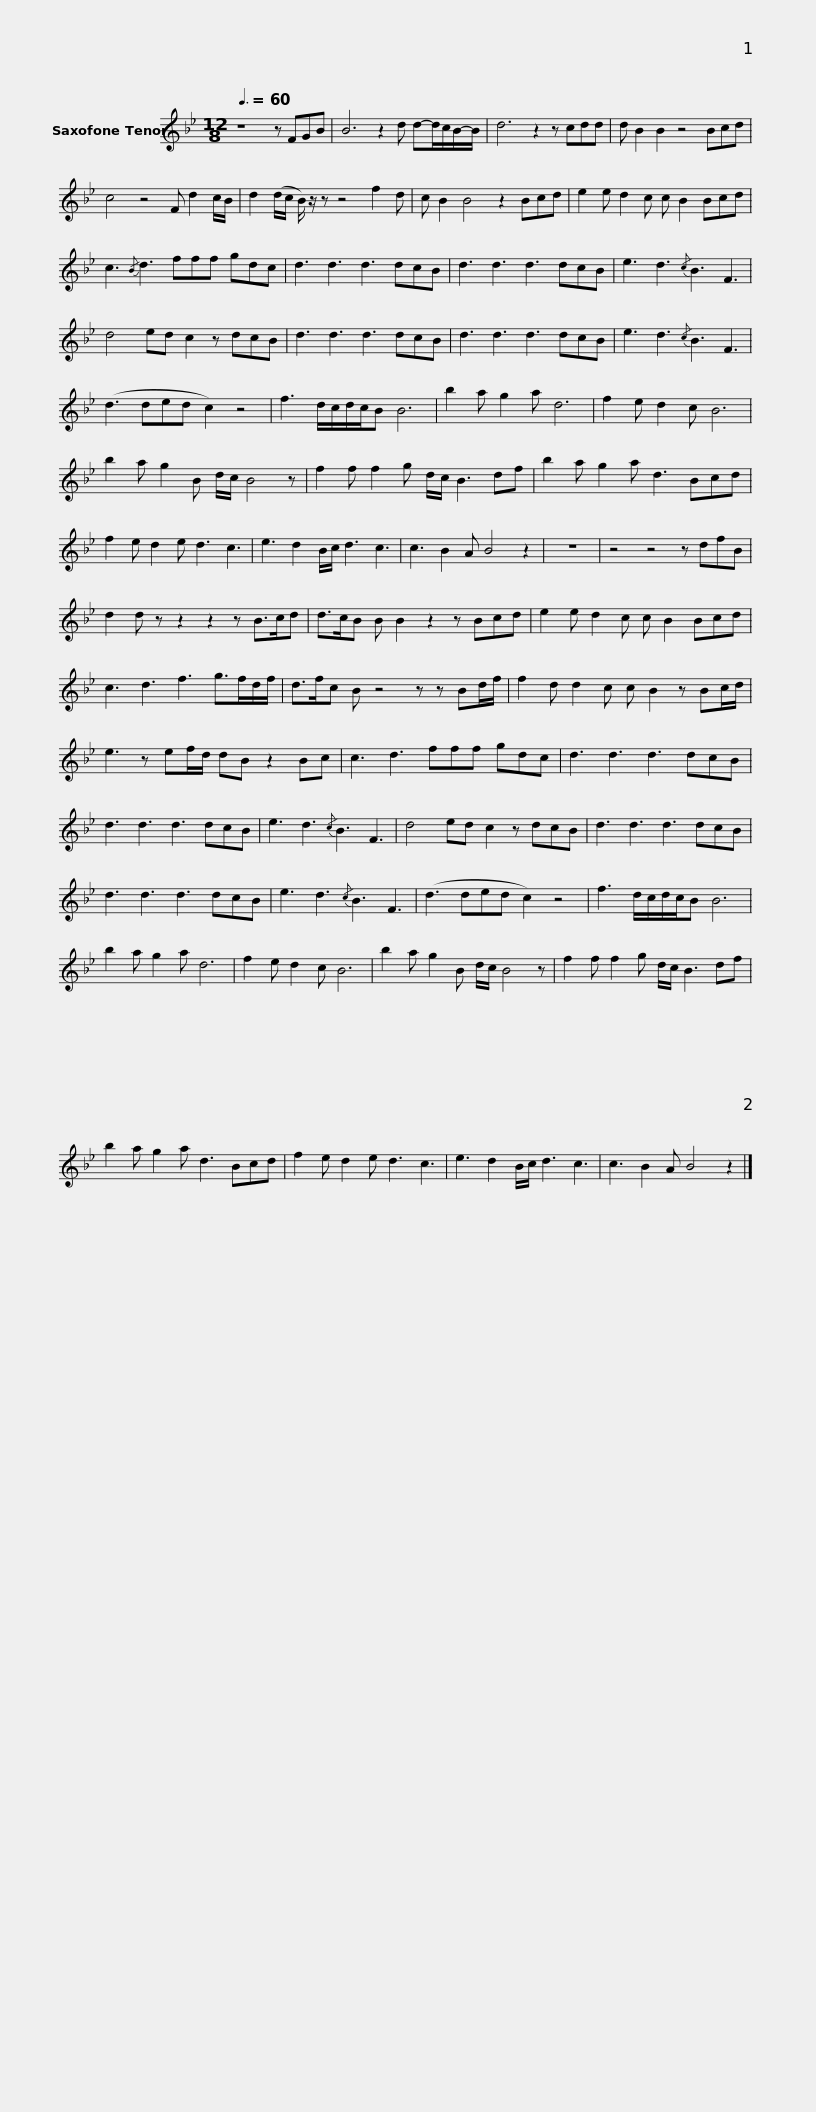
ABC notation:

X:1
L:1/8
Q:3/8=60
M:12/8
I:linebreak $
K:none
V:1 treble transpose=-14
V:1
[K:Bb] z8 z FGB | B6 z2 d d-d/c/B/-B/ | d6 z2 z cdd | d B2 B2 z4 Bcd | c4 z4 F d2 c/B/ | %5
 d2 (d/c/ B/) z/ z z4 f2 d |$ c B2 B4 z2 Bcd | e2 e d2 c c B2 Bcd | c3{/B} d3 fff gdc | d3 d3 d3 dcB | %10
 d3 d3 d3 dcB |$ e3 d3{/c} B3 F3 | d4 ed c2 z dcB | d3 d3 d3 dcB | d3 d3 d3 dcB | %15
 e3 d3{/c} B3 F3 | (d3 ded c2) z4 |$ f3 d/c/d/c/B B6 | b2 a g2 a d6 | f2 e d2 c B6 | %20
 b2 a g2 B d/c/ B4 z | f2 f f2 g d/c/ B3 df |$ b2 a g2 a d3 Bcd | f2 e d2 e d3 c3 | e3 d2 B/c/ d3 c3 | %25
 c3 B2 A B4 z2 | z12 | z4 z4 z dfB |$ d2 d z z2 z2 z B>cd | d>cB B B2 z2 z Bcd | %30
 e2 e d2 c c B2 Bcd | c3 d3 f3 g>fd/f/ |$ d>fc B z4 z z Bd/f/ | f2 d d2 c c B2 z Bc/d/ | e3 z ef/d/ dB z2 Bc | %35
 c3 d3 fff gdc | d3 d3 d3 dcB |$ d3 d3 d3 dcB | e3 d3{/c} B3 F3 | d4 ed c2 z dcB | %40
 d3 d3 d3 dcB | d3 d3 d3 dcB | e3 d3{/c} B3 F3 |$ (d3 ded c2) z4 | f3 d/c/d/c/B B6 | %45
 b2 a g2 a d6 | f2 e d2 c B6 | b2 a g2 B d/c/ B4 z | f2 f f2 g d/c/ B3 df |$ b2 a g2 a d3 Bcd | %50
 f2 e d2 e d3 c3 | e3 d2 B/c/ d3 c3 | c3 B2 A B4 z2 |] %53
